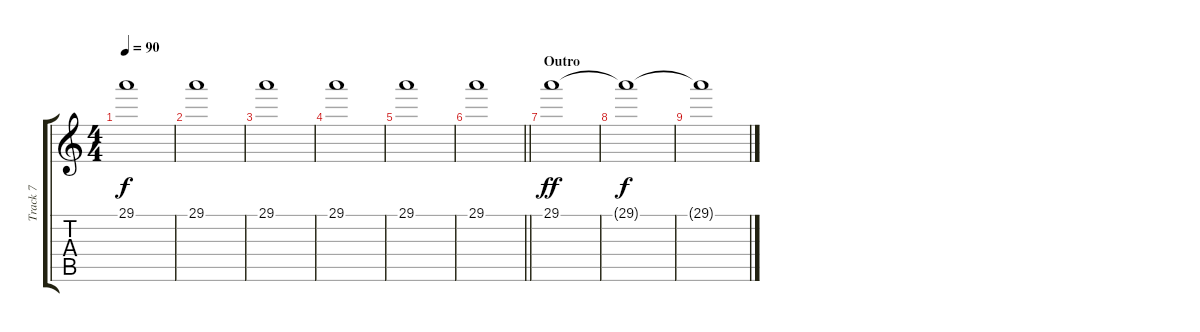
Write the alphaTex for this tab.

\track ("Track 7" "Track 7") {instrument stringensemble1}
\staff {score tabs}
\tuning (E4 B3 G3 D3 A2 E2) {hide}
\ts (4 4)
\tempo 90
\clef g2
\ks c
29.1.1{dy f} |
29.1.1 |
29.1.1 |
29.1.1 |
29.1.1 |
\barLineRight lightlight
29.1.1 |
\section ("" "Outro")
29.1.1{dy ff volume 2} |
29.1{t}.1{dy f} |
29.1{t}.1
